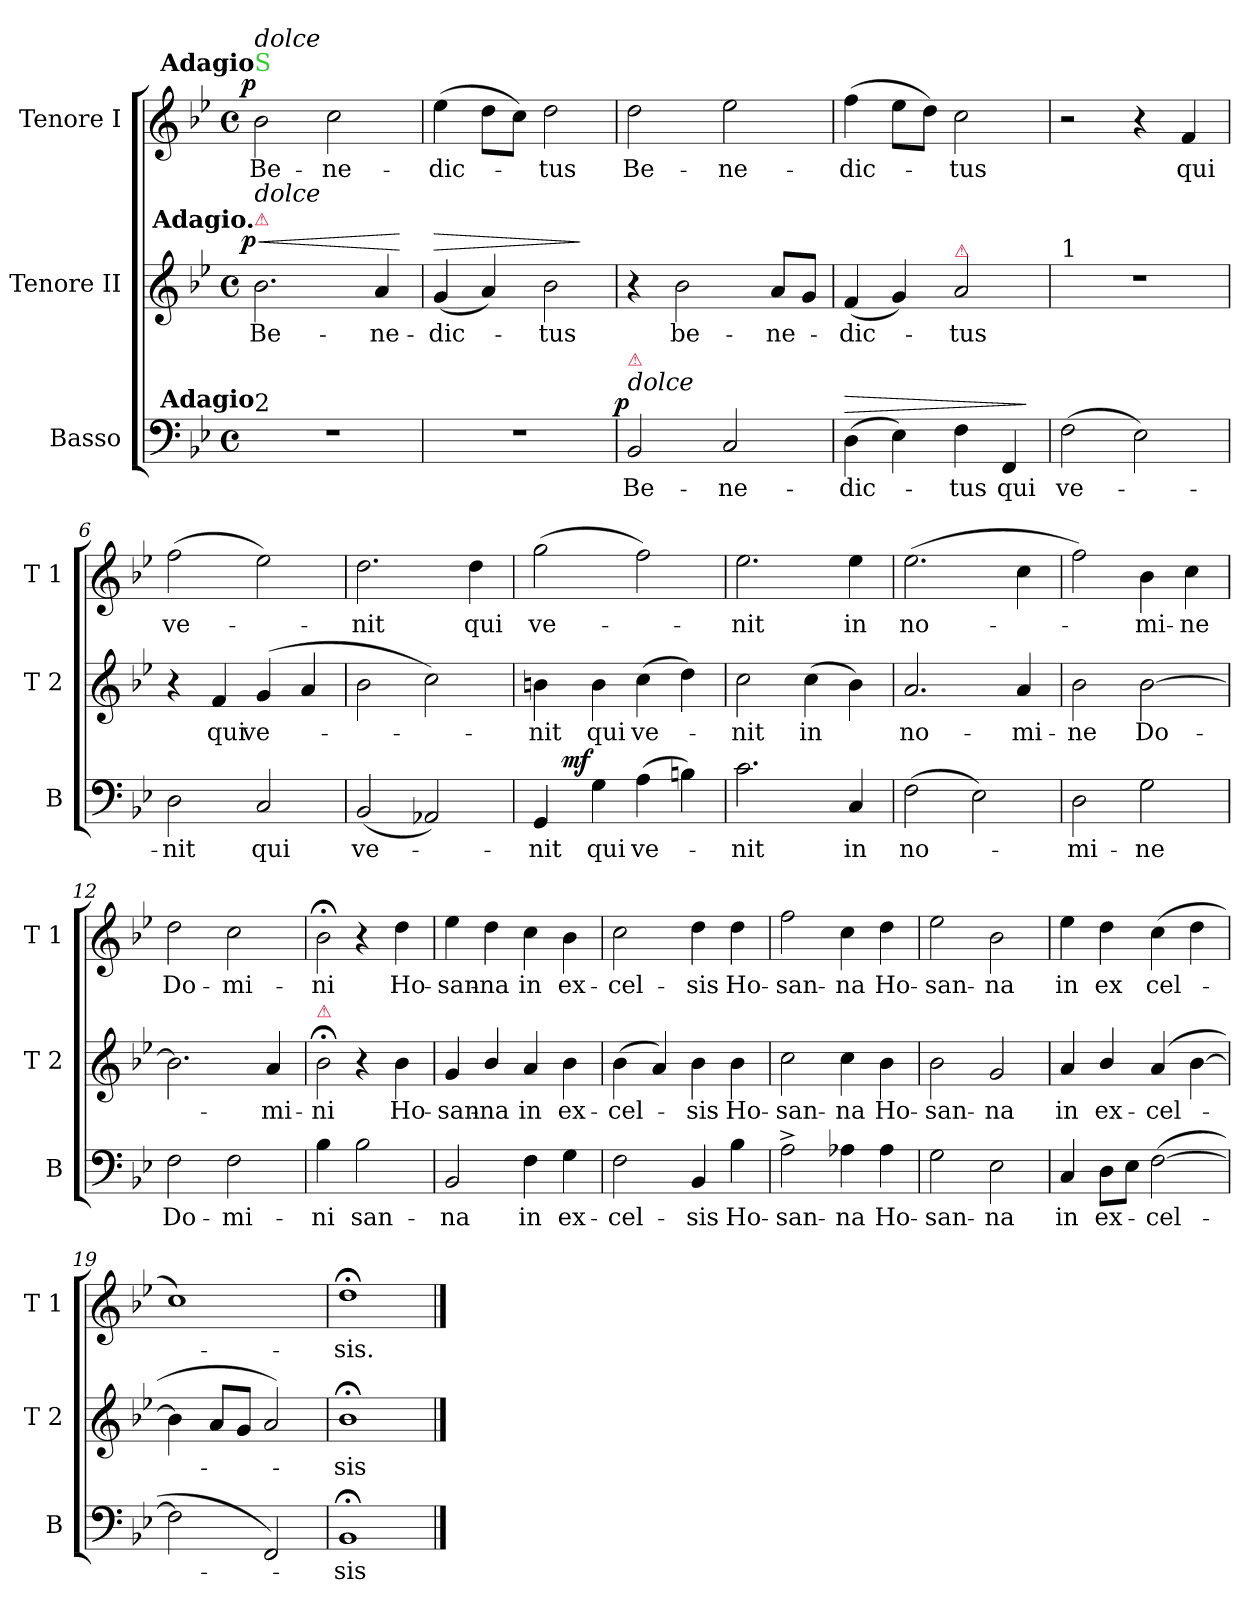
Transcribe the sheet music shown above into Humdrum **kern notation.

**kern	**text	**dynam	**kern	**text	**dynam	**kern	**text	**dynam
*part3	*part3	*part3	*part2	*part2	*part2	*part1	*part1	*part1
*staff3	*staff3	*staff3	*staff2	*staff2	*staff2	*staff1	*staff1	*staff1
*I"Basso	*	*	*I"Tenore II	*	*	*I"Tenore I	*	*
*I'B	*	*	*I'T 2	*	*	*I'T 1	*	*
*clefF4	*	*	*clefG2	*	*	*clefG2	*	*
*k[b-e-]	*	*	*k[b-e-]	*	*	*k[b-e-]	*	*
*M4/4	*	*	*M4/4	*	*	*M4/4	*	*
*met(c)	*	*	*met(c)	*	*	*met(c)	*	*
=1	=1	=1	=1	=1	=1	=1	=1	=1
!	!	!	!	!	!	!LO:TX:a:color=limegreen:t=S	!	!
!	!	!	!	!	!	!LO:TX:a:i:t=dolce	!	!
!	!	!	!	!	!	!LO:TX:a:B:rj:t=Adagio	!	!
!	!	!	!LO:TX:a:color=crimson:t=⚠	!	!	!	!	!
!	!	!	!LO:TX:a:i:t=dolce	!	!	!	!	!
!	!	!	!LO:TX:a:B:rj:t=Adagio.	!	!	!	!	!
!LO:TX:a:B:rj:t=Adagio	!	!	!	!	!	!	!	!
!LO:TX:a:t=2	!	!	!	!	!	!	!	!
!	!	!	!	!	!LO:HP:a	!	!	!
!	!	!	!	!	!LO:DY:n=1:b:rj	!	!	!LO:DY:a:rj
1r	.	.	2.b-\	Be-	< p	2b-\	Be-	p
.	.	.	.	.	.	2cc\	-ne-	.
.	.	.	4a/	-ne-	.	.	.	.
.	.	.	.	.	[	.	.	.
=2	=2	=2	=2	=2	=2	=2	=2	=2
!	!	!	!	!	!LO:HP:a	!	!	!
1r	.	.	(4g/	-dic-	>	(4ee-\	-dic-	.
.	.	.	4a/)	.	.	8dd\L	.	.
.	.	.	.	.	.	8cc\J)	.	.
.	.	.	2b-\	-tus	.	2dd\	-tus	.
.	.	.	.	.	]	.	.	.
=3	=3	=3	=3	=3	=3	=3	=3	=3
!LO:TX:a:i:t=dolce	!	!	!	!	!	!	!	!
!LO:TX:a:color=crimson:t=⚠	!	!	!	!	!	!	!	!
!	!	!LO:DY:b:rj	!	!	!	!	!	!
2BB-/	Be-	p	4r	.	.	2dd\	Be-	.
.	.	.	2b-\	be-	.	.	.	.
2C/	-ne-	.	.	.	.	2ee-\	-ne-	.
.	.	.	8a/L	-ne-	.	.	.	.
.	.	.	8g/J	.	.	.	.	.
=4	=4	=4	=4	=4	=4	=4	=4	=4
!	!	!LO:HP:a	!	!	!	!	!	!
(4D\	-dic-	>	(4f/	-dic-	.	(4ff\	-dic-	.
4E-\)	.	.	4g/)	.	.	8ee-\L	.	.
.	.	.	.	.	.	8dd\J)	.	.
!	!	!	!LO:TX:a:color=crimson:t=⚠	!	!	!	!	!
4F\	-tus	.	2a/	-tus	.	2cc\	-tus	.
4FF/	qui	.	.	.	.	.	.	.
.	.	]	.	.	.	.	.	.
=5	=5	=5	=5	=5	=5	=5	=5	=5
!	!	!	!LO:TX:a:t=1	!	!	!	!	!
(2F\	ve-	.	1r	.	.	2r	.	.
2E-\)	.	.	.	.	.	4r	.	.
.	.	.	.	.	.	4f/	qui	.
=6	=6	=6	=6	=6	=6	=6	=6	=6
2D\	-nit	.	4r	.	.	(2ff\	ve-	.
.	.	.	4f/	qui	.	.	.	.
2C/	qui	.	(<4g/	ve-	.	2ee-\)	.	.
.	.	.	4a/	.	.	.	.	.
=7	=7	=7	=7	=7	=7	=7	=7	=7
(2BB-/	ve-	.	2b-\	.	.	2.dd\	-nit	.
2AA-X/)	.	.	2cc\)	.	.	.	.	.
.	.	.	.	.	.	4dd\	qui	.
=8	=8	=8	=8	=8	=8	=8	=8	=8
*^	*	*	*	*	*	*	*	*
4GG/	8ryy	-nit	.	4bn\	-nit	.	(2gg\	ve-	.
!	!	!	!LO:DY:a	!	!	!	!	!	!
.	2..ryy	.	mf	.	.	.	.	.	.
4G\	.	qui	.	4b\	qui	.	.	.	.
(<4A\	.	ve-	.	(4cc\	ve-	.	2ff\)	.	.
4Bn\)	.	.	.	4dd\)	.	.	.	.	.
*v	*v	*	*	*	*	*	*	*	*
=9	=9	=9	=9	=9	=9	=9	=9	=9
2.c\	-nit	.	2cc\	-nit	.	2.ee-\	-nit	.
.	.	.	(4cc\	in	.	.	.	.
4C/	in	.	4b-\)	.	.	4ee-\	in	.
=10	=10	=10	=10	=10	=10	=10	=10	=10
(2F\	no-	.	2.a/	no-	.	(2.ee-\	no-	.
2E-\)	.	.	.	.	.	.	.	.
.	.	.	4a/	-mi-	.	4cc\	.	.
=11	=11	=11	=11	=11	=11	=11	=11	=11
2D\	-mi-	.	2b-\	-ne	.	2ff\)	.	.
2G\	-ne	.	[2b-\	Do-	.	4b-\	-mi-	.
.	.	.	.	.	.	4cc\	-ne	.
=12	=12	=12	=12	=12	=12	=12	=12	=12
2F\	Do-	.	2.b-\]	.	.	2dd\	Do-	.
2F\	-mi-	.	.	.	.	2cc\	-mi-	.
.	.	.	4a/	-mi-	.	.	.	.
=	=	=	=	=	=	=	=	=
!	!	!	!LO:TX:a:color=crimson:t=⚠	!	!	!	!	!
!	!	!	!LO:N:vis=2	!	!	!LO:N:vis=2	!	!
4B-\	-ni	.	4b-;<\	-ni	.	4b-;<\	-ni	.
2B-\	-san-	.	4r	.	.	4r	.	.
.	.	.	4b-\	Ho-	.	4dd\	Ho-	.
=14	=14	=14	=14	=14	=14	=14	=14	=14
2BB-/	-na	.	4g/	-san-	.	4ee-\	-san-	.
.	.	.	4b-/	-na	.	4dd\	-na	.
4F\	in	.	4a/	in	.	4cc\	in	.
4G\	ex-	.	4b-\	ex-	.	4b-\	ex-	.
=15	=15	=15	=15	=15	=15	=15	=15	=15
2F\	-cel-	.	(<4b-\	-cel-	.	2cc\	-cel-	.
.	.	.	4a/)	.	.	.	.	.
4BB-/	-sis	.	4b-\	-sis	.	4dd\	-sis	.
4B-\	Ho-	.	4b-\	Ho-	.	4dd\	Ho-	.
=16	=16	=16	=16	=16	=16	=16	=16	=16
2A^\	-san-	.	2cc\	-san-	.	2ff\	-san-	.
4A-X\	-na	.	4cc\	-na	.	4cc\	-na	.
4A-\	Ho-	.	4b-\	Ho-	.	4dd\	Ho-	.
=17	=17	=17	=17	=17	=17	=17	=17	=17
2G\	-san-	.	2b-\	-san-	.	2ee-\	-san-	.
2E-\	-na	.	2g/	-na	.	2b-\	-na	.
=18	=18	=18	=18	=18	=18	=18	=18	=18
4C/	in	.	4a/	in	.	4ee-\	in	.
8D\L	ex-	.	4b-/	ex-	.	4dd\	ex	.
8E-\J	.	.	.	.	.	.	.	.
([2F\	-cel-	.	(<4a/	-cel-	.	(4cc\	cel-	.
.	.	.	[4b-\	.	.	4dd\	.	.
=19	=19	=19	=19	=19	=19	=19	=19	=19
2F\]	.	.	4b-\]	.	.	1cc\)	.	.
.	.	.	8a/L	.	.	.	.	.
.	.	.	8g/J	.	.	.	.	.
2FF/)	.	.	2a/)	.	.	.	.	.
=20	=20	=20	=20	=20	=20	=20	=20	=20
1BB-;</	-sis	.	1b-;<\	-sis	.	1dd;<\	-sis.	.
==	==	==	==	==	==	==	==	==
*-	*-	*-	*-	*-	*-	*-	*-	*-
